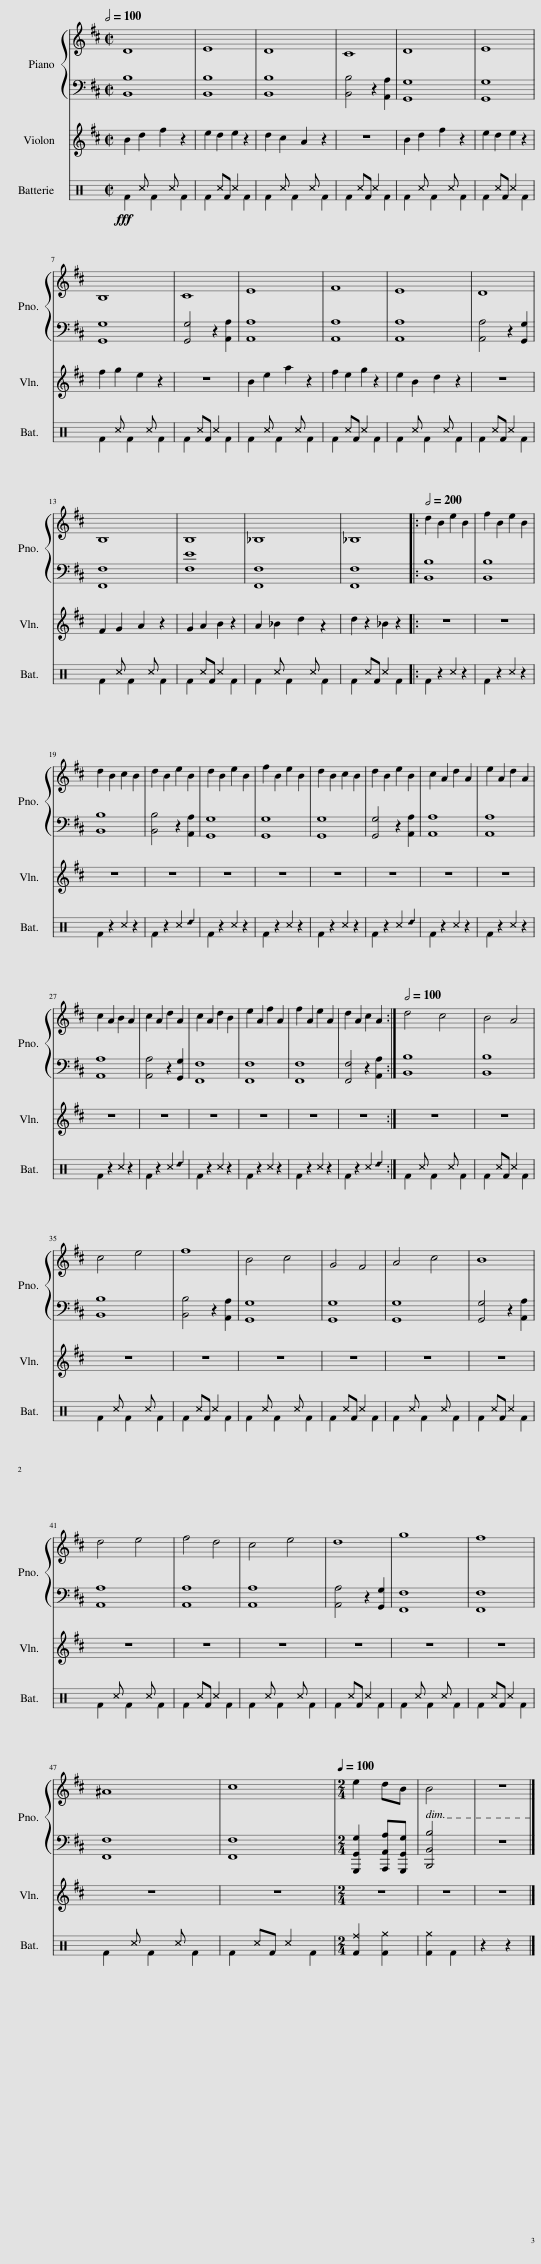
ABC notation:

X:1
%%score { 1 | 2 } 3 4
L:1/8
Q:1/2=100
M:2/2
I:linebreak $
K:D
V:1 treble
V:2 bass
V:3 treble
V:4 perc
K:none
V:1
 D8 | E8 | D8 | C8 | D8 | %5
 E8 |$ B,8 | C8 | E8 | F8 | %10
 E8 | D8 |$ B,8 | B,8 | _B,8 | %15
 _B,8 |:[Q:1/2=200] d2 B2 e2 B2 | f2 B2 e2 B2 |$ d2 B2 c2 B2 | d2 B2 e2 B2 | %20
 d2 B2 e2 B2 | f2 B2 e2 B2 | d2 B2 c2 B2 | d2 B2 e2 B2 | c2 A2 d2 A2 | %25
 e2 A2 d2 A2 |$ c2 A2 B2 A2 | c2 A2 d2 A2 | c2 A2 d2 B2 | e2 A2 f2 A2 | %30
 f2 A2 e2 A2 | d2 A2 c2 A2 :|[Q:1/2=100] d4 c4 | B4 A4 |$ c4 e4 | %35
 f8 | B4 c4 | G4 F4 | A4 c4 | B8 |$ %40
 d4 e4 | f4 d4 | c4 e4 | d8 | g8 | %45
 f8 |$ ^A8 | c8 |[M:2/4][Q:1/4=100] e2 dB | B4 | %50
 z4 |] %51
V:2
 [B,,B,]8 | [B,,B,]8 | [B,,B,]8 | [B,,B,]4 z2 [A,,A,]2 | [G,,G,]8 | %5
 [G,,G,]8 |$ [G,,G,]8 | [G,,G,]4 z2 [A,,A,]2 | [A,,A,]8 | [A,,A,]8 | %10
 [A,,A,]8 | [A,,A,]4 z2 [G,,G,]2 |$ [F,,F,]8 | [F,E]8 | [F,,F,]8 | %15
 [F,,F,]8 |: [B,,B,]8 | [B,,B,]8 |$ [B,,B,]8 | [B,,B,]4 z2 [A,,A,]2 | %20
 [G,,G,]8 | [G,,G,]8 | [G,,G,]8 | [G,,G,]4 z2 [A,,A,]2 | [A,,A,]8 | %25
 [A,,A,]8 |$ [A,,A,]8 | [A,,A,]4 z2 [G,,G,]2 | [F,,F,]8 | [F,,F,]8 | %30
 [F,,F,]8 | [F,,F,]4 z2 [A,,A,]2 :| [B,,B,]8 | [B,,B,]8 |$ [B,,B,]8 | %35
 [B,,B,]4 z2 [A,,A,]2 | [G,,G,]8 | [G,,G,]8 | [G,,G,]8 | [G,,G,]4 z2 [A,,A,]2 |$ %40
 [A,,A,]8 | [A,,A,]8 | [A,,A,]8 | [A,,A,]4 z2 [G,,G,]2 | [F,,F,]8 | %45
 [F,,F,]8 |$ [F,,F,]8 | [F,,F,]8 |[M:2/4] [G,,,G,,G,]2 [A,,,A,,A,][G,,,G,,G,] | [B,,,B,,B,]4 | %50
 z4 |] %51
V:3
 B2 d2 f2 z2 | e2 d2 e2 z2 | d2 c2 A2 z2 | z8 | B2 d2 f2 z2 | %5
 e2 d2 e2 z2 |$ f2 g2 e2 z2 | z8 | B2 e2 a2 z2 | f2 e2 g2 z2 | %10
 e2 B2 d2 z2 | z8 |$ F2 G2 A2 z2 | G2 A2 B2 z2 | A2 _B2 d2 z2 | %15
 d2 z2 _B2 z2 |: z8 | z8 |$ z8 | z8 | %20
 z8 | z8 | z8 | z8 | z8 | %25
 z8 |$ z8 | z8 | z8 | z8 | %30
 z8 | z8 :| z8 | z8 |$ z8 | %35
 z8 | z8 | z8 | z8 | z8 |$ %40
 z8 | z8 | z8 | z8 | z8 | %45
 z8 |$ z8 | z8 |[M:2/4] z4 | z4 | %50
 z4 |] %51
V:4
[K:C]!fff! F2 ^c F2 ^c F2 | F2 ^cF ^c2 F2 | F2 ^c F2 ^c F2 | F2 ^cF ^c2 F2 | F2 ^c F2 ^c F2 | %5
 F2 ^cF ^c2 F2 |$ F2 ^c F2 ^c F2 | F2 ^cF ^c2 F2 | F2 ^c F2 ^c F2 | F2 ^cF ^c2 F2 | %10
 F2 ^c F2 ^c F2 | F2 ^cF ^c2 F2 |$ F2 ^c F2 ^c F2 | F2 ^cF ^c2 F2 | F2 ^c F2 ^c F2 | %15
 F2 ^cF ^c2 F2 |: F2 z2 ^c2 z2 | F2 z2 ^c2 z2 |$ F2 z2 ^c2 z2 | F2 z2 ^c2 _d2 | %20
 F2 z2 ^c2 z2 | F2 z2 ^c2 z2 | F2 z2 ^c2 z2 | F2 z2 ^c2 _d2 | F2 z2 ^c2 z2 | %25
 F2 z2 ^c2 z2 |$ F2 z2 ^c2 z2 | F2 z2 ^c2 _d2 | F2 z2 ^c2 z2 | F2 z2 ^c2 z2 | %30
 F2 z2 ^c2 z2 | F2 z2 ^c2 _d2 :| F2 ^c F2 ^c F2 | F2 ^cF ^c2 F2 |$ F2 ^c F2 ^c F2 | %35
 F2 ^cF ^c2 F2 | F2 ^c F2 ^c F2 | F2 ^cF ^c2 F2 | F2 ^c F2 ^c F2 | F2 ^cF ^c2 F2 |$ %40
 F2 ^c F2 ^c F2 | F2 ^cF ^c2 F2 | F2 ^c F2 ^c F2 | F2 ^cF ^c2 F2 | F2 ^c F2 ^c F2 | %45
 F2 ^cF ^c2 F2 |$ F2 ^c F2 ^c F2 | F2 ^cF ^c2 F2 |[M:2/4] [F^f]2 [F^g]2 | [F^g]2 F2 | %50
 z2 z2 |] %51
